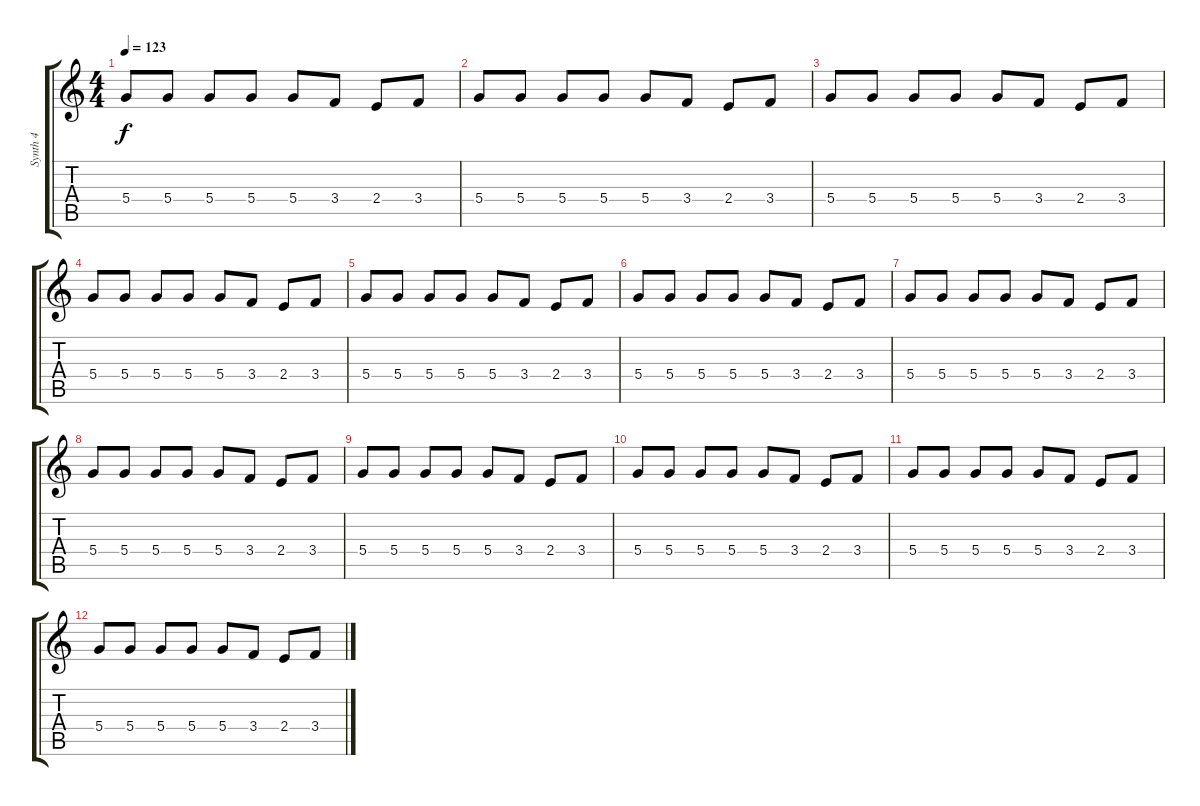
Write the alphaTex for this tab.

\track ("Synth 4" "Synth 4") {instrument synthbass1}
\staff {score tabs}
\tuning (E4 B3 G3 D3 A2 E2) {hide}
\ts (4 4)
\tempo 123
\clef g2
\ks c
5.4.8{dy f} 5.4.8 5.4.8 5.4.8 5.4.8 3.4.8 2.4.8 3.4.8 |
5.4.8 5.4.8 5.4.8 5.4.8 5.4.8 3.4.8 2.4.8 3.4.8 |
5.4.8 5.4.8 5.4.8 5.4.8 5.4.8 3.4.8 2.4.8 3.4.8 |
5.4.8 5.4.8 5.4.8 5.4.8 5.4.8 3.4.8 2.4.8 3.4.8 |
5.4.8 5.4.8 5.4.8 5.4.8 5.4.8 3.4.8 2.4.8 3.4.8 |
5.4.8 5.4.8 5.4.8 5.4.8 5.4.8 3.4.8 2.4.8 3.4.8 |
5.4.8 5.4.8 5.4.8 5.4.8 5.4.8 3.4.8 2.4.8 3.4.8 |
5.4.8 5.4.8 5.4.8 5.4.8 5.4.8 3.4.8 2.4.8 3.4.8 |
5.4.8 5.4.8 5.4.8 5.4.8 5.4.8 3.4.8 2.4.8 3.4.8 |
5.4.8 5.4.8 5.4.8 5.4.8 5.4.8 3.4.8 2.4.8 3.4.8 |
5.4.8 5.4.8 5.4.8 5.4.8 5.4.8 3.4.8 2.4.8 3.4.8 |
5.4.8 5.4.8 5.4.8 5.4.8 5.4.8 3.4.8 2.4.8 3.4.8
